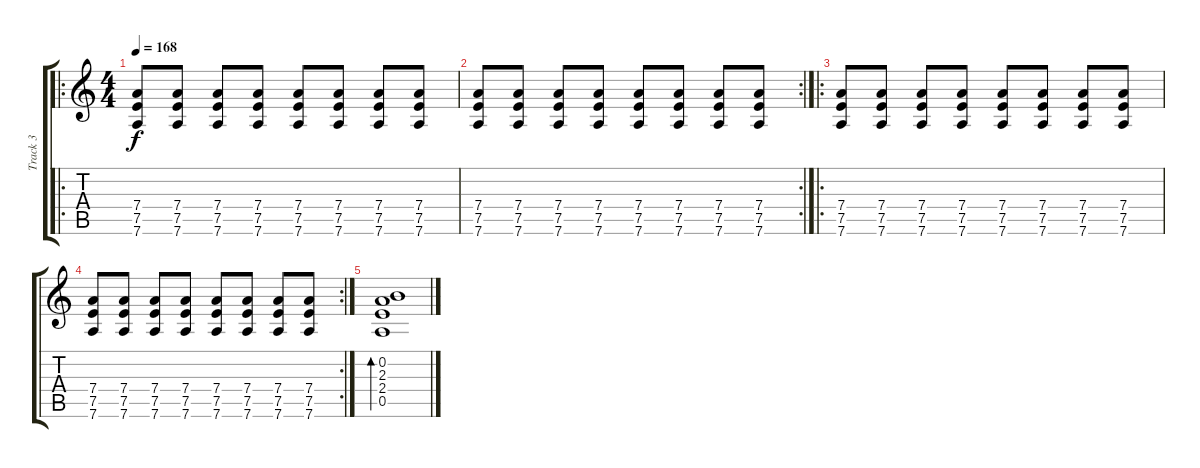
\track ("Track 3" "Track 3") {instrument distortionguitar}
\staff {score tabs}
\tuning (E4 B3 G3 D3 A2 D2) {hide}
\ro
\ts (4 4)
\tempo 168
\clef g2
\ks c
(7.4 7.5 7.6).8{dy f} (7.4 7.5 7.6).8 (7.4 7.5 7.6).8 (7.4 7.5 7.6).8 (7.4 7.5 7.6).8 (7.4 7.5 7.6).8 (7.4 7.5 7.6).8 (7.4 7.5 7.6).8 |
\rc 2
(7.4 7.5 7.6).8 (7.4 7.5 7.6).8 (7.4 7.5 7.6).8 (7.4 7.5 7.6).8 (7.4 7.5 7.6).8 (7.4 7.5 7.6).8 (7.4 7.5 7.6).8 (7.4 7.5 7.6).8 |
\ro
(7.4 7.5 7.6).8 (7.4 7.5 7.6).8 (7.4 7.5 7.6).8 (7.4 7.5 7.6).8 (7.4 7.5 7.6).8 (7.4 7.5 7.6).8 (7.4 7.5 7.6).8 (7.4 7.5 7.6).8 |
\rc 2
(7.4 7.5 7.6).8 (7.4 7.5 7.6).8 (7.4 7.5 7.6).8 (7.4 7.5 7.6).8 (7.4 7.5 7.6).8 (7.4 7.5 7.6).8 (7.4 7.5 7.6).8 (7.4 7.5 7.6).8 |
(0.2 2.3 2.4 0.5).1{bd 240}
